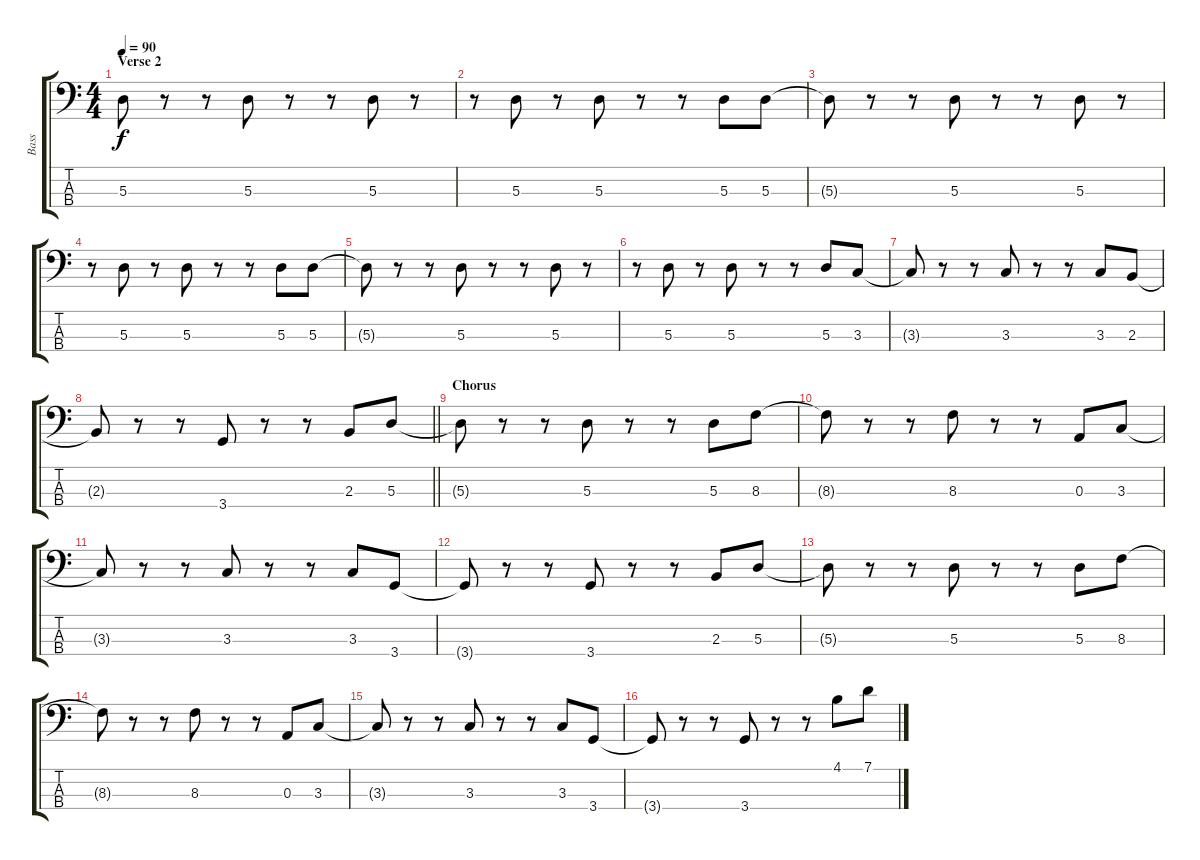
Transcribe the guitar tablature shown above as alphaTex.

\track ("Bass" "Bass") {instrument electricbassfinger}
\staff {score tabs}
\tuning (G2 D2 A1 E1) {hide}
\ts (4 4)
\section ("" "Verse 2")
\tempo 90
\clef f4
\ks c
5.3{t}.8{dy f} r.8 r.8 5.3.8 r.8 r.8 5.3.8 r.8 |
r.8 5.3.8 r.8 5.3.8 r.8 r.8 5.3.8 5.3.8 |
5.3{t}.8 r.8 r.8 5.3.8 r.8 r.8 5.3.8 r.8 |
r.8 5.3.8 r.8 5.3.8 r.8 r.8 5.3.8 5.3.8 |
5.3{t}.8 r.8 r.8 5.3.8 r.8 r.8 5.3.8 r.8 |
r.8 5.3.8 r.8 5.3.8 r.8 r.8 5.3.8 3.3.8 |
3.3{t}.8 r.8 r.8 3.3.8 r.8 r.8 3.3.8 2.3.8 |
\barLineRight lightlight
2.3{t}.8 r.8 r.8 3.4.8 r.8 r.8 2.3.8 5.3.8 |
\section ("" "Chorus")
5.3{t}.8 r.8 r.8 5.3.8 r.8 r.8 5.3.8 8.3.8 |
8.3{t}.8 r.8 r.8 8.3.8 r.8 r.8 0.3.8 3.3.8 |
3.3{t}.8 r.8 r.8 3.3.8 r.8 r.8 3.3.8 3.4.8 |
3.4{t}.8 r.8 r.8 3.4.8 r.8 r.8 2.3.8 5.3.8 |
5.3{t}.8 r.8 r.8 5.3.8 r.8 r.8 5.3.8 8.3.8 |
8.3{t}.8 r.8 r.8 8.3.8 r.8 r.8 0.3.8 3.3.8 |
3.3{t}.8 r.8 r.8 3.3.8 r.8 r.8 3.3.8 3.4.8 |
3.4{t}.8 r.8 r.8 3.4.8 r.8 r.8 4.1.8 7.1.8
